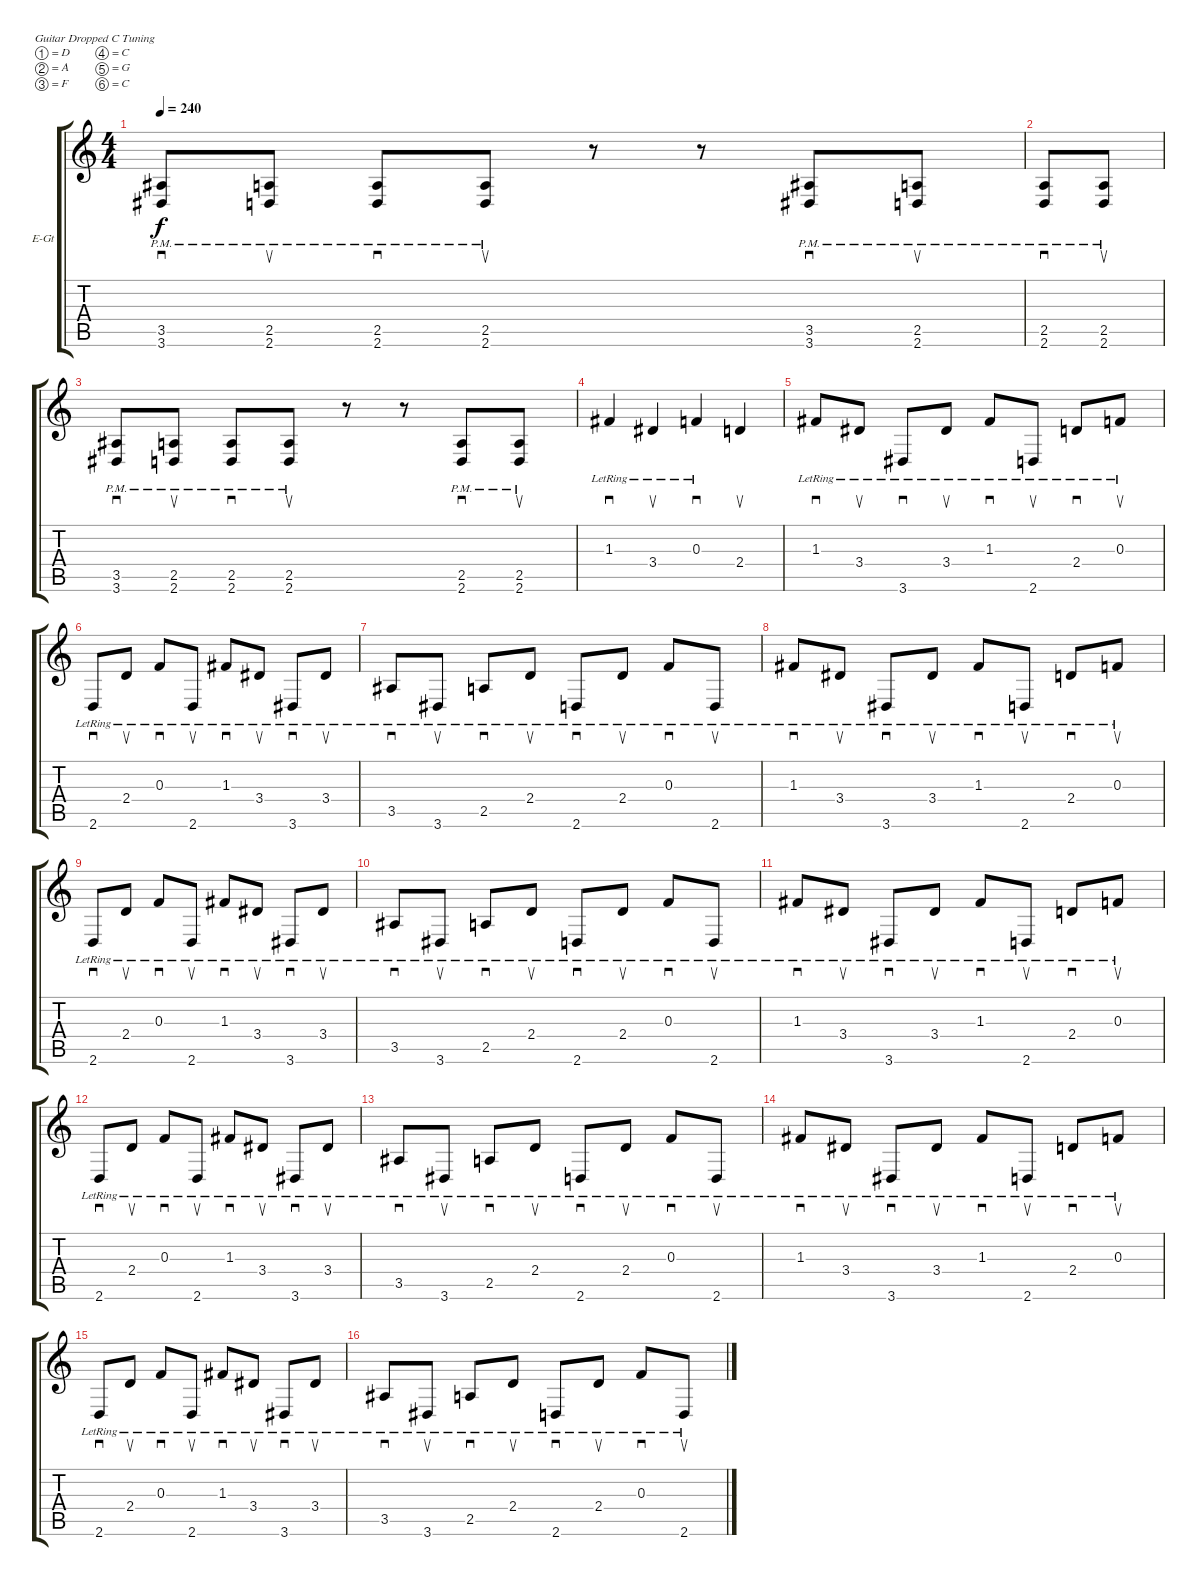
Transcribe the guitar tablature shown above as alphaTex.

\bracketExtendMode groupsimilarinstruments
\firstSystemTrackNameOrientation horizontal
\otherSystemsTrackNameOrientation horizontal
\track ("Electric Guitar 1" "E-Gt") {instrument distortionguitar}
\staff {score tabs}
\tuning (D4 A3 F3 C3 G2 C2)
\ts (4 4)
\tempo 240
\clef g2
\ks c
(3.5{pm} 3.6{pm}).8{sd dy f} (2.6{pm} 2.5{pm}).8{su} (2.5{pm} 2.6{pm}).8{sd} (2.6{pm} 2.5{pm}).8{su} r.8 r.8 (3.5{pm} 3.6{pm}).8{sd} (2.6{pm} 2.5{pm}).8{su} |
(2.5{pm} 2.6{pm}).8{sd} (2.6{pm} 2.5{pm}).8{su} |
(3.5{pm} 3.6{pm}).8{sd} (2.6{pm} 2.5{pm}).8{su} (2.5{pm} 2.6{pm}).8{sd} (2.6{pm} 2.5{pm}).8{su} r.8 r.8 (2.5{pm} 2.6{pm}).8{sd} (2.6{pm} 2.5{pm}).8{su} |
1.3{lr}.4{sd} 3.4{lr}.4{su} 0.3{lr}.4{sd} 2.4.4{su} |
1.3{lr}.8{sd} 3.4{lr}.8{su} 3.6{lr}.8{sd} 3.4{lr}.8{su} 1.3{lr}.8{sd} 2.6{lr}.8{su} 2.4{lr}.8{sd} 0.3{lr}.8{su} |
2.6{lr}.8{sd} 2.4{lr}.8{su} 0.3{lr}.8{sd} 2.6{lr}.8{su} 1.3{lr}.8{sd} 3.4{lr}.8{su} 3.6{lr}.8{sd} 3.4{lr}.8{su} |
3.5{lr}.8{sd} 3.6{lr}.8{su} 2.5{lr}.8{sd} 2.4{lr}.8{su} 2.6{lr}.8{sd} 2.4{lr}.8{su} 0.3{lr}.8{sd} 2.6{lr}.8{su} |
1.3{lr}.8{sd} 3.4{lr}.8{su} 3.6{lr}.8{sd} 3.4{lr}.8{su} 1.3{lr}.8{sd} 2.6{lr}.8{su} 2.4{lr}.8{sd} 0.3{lr}.8{su} |
2.6{lr}.8{sd} 2.4{lr}.8{su} 0.3{lr}.8{sd} 2.6{lr}.8{su} 1.3{lr}.8{sd} 3.4{lr}.8{su} 3.6{lr}.8{sd} 3.4{lr}.8{su} |
3.5{lr}.8{sd} 3.6{lr}.8{su} 2.5{lr}.8{sd} 2.4{lr}.8{su} 2.6{lr}.8{sd} 2.4{lr}.8{su} 0.3{lr}.8{sd} 2.6{lr}.8{su} |
1.3{lr}.8{sd} 3.4{lr}.8{su} 3.6{lr}.8{sd} 3.4{lr}.8{su} 1.3{lr}.8{sd} 2.6{lr}.8{su} 2.4{lr}.8{sd} 0.3{lr}.8{su} |
2.6{lr}.8{sd} 2.4{lr}.8{su} 0.3{lr}.8{sd} 2.6{lr}.8{su} 1.3{lr}.8{sd} 3.4{lr}.8{su} 3.6{lr}.8{sd} 3.4{lr}.8{su} |
3.5{lr}.8{sd} 3.6{lr}.8{su} 2.5{lr}.8{sd} 2.4{lr}.8{su} 2.6{lr}.8{sd} 2.4{lr}.8{su} 0.3{lr}.8{sd} 2.6{lr}.8{su} |
1.3{lr}.8{sd} 3.4{lr}.8{su} 3.6{lr}.8{sd} 3.4{lr}.8{su} 1.3{lr}.8{sd} 2.6{lr}.8{su} 2.4{lr}.8{sd} 0.3{lr}.8{su} |
2.6{lr}.8{sd} 2.4{lr}.8{su} 0.3{lr}.8{sd} 2.6{lr}.8{su} 1.3{lr}.8{sd} 3.4{lr}.8{su} 3.6{lr}.8{sd} 3.4{lr}.8{su} |
3.5{lr}.8{sd} 3.6{lr}.8{su} 2.5{lr}.8{sd} 2.4{lr}.8{su} 2.6{lr}.8{sd} 2.4{lr}.8{su} 0.3{lr}.8{sd} 2.6{lr}.8{su}
